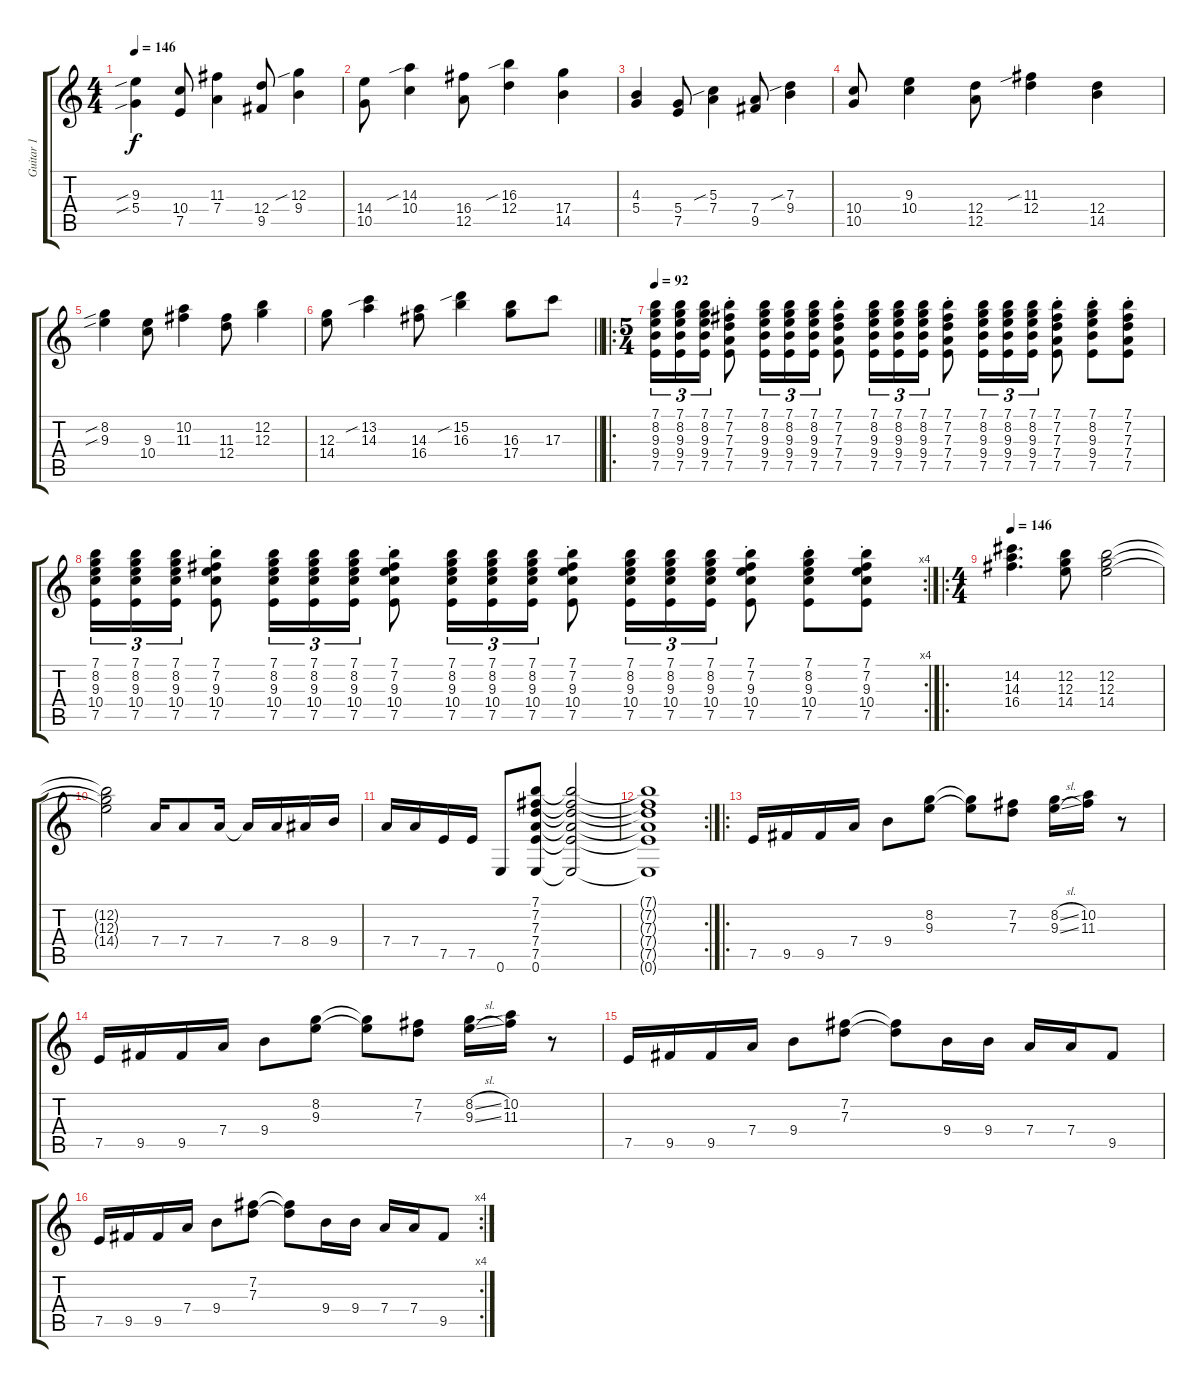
\track ("Guitar 1" "Guitar 1") {instrument overdrivenguitar}
\staff {score tabs}
\tuning (E4 B3 G3 D3 A2 E2) {hide}
\ts (4 4)
\tempo 146
\clef g2
\ks c
(9.3{sib} 5.4{sib}).4{dy f} (10.4 7.5).8 (11.3 7.4).4 (12.4 9.5).8 (12.3{sib} 9.4).4 |
(14.4 10.5).8 (14.3{sib} 10.4).4 (16.4 12.5).8 (16.3{sib} 12.4).4 (17.4 14.5).4 |
(4.3 5.4).4 (5.4 7.5).8 (5.3{sib} 7.4).4 (7.4 9.5).8 (7.3{sib} 9.4).4 |
(10.4 10.5).8 (9.3 10.4).4 (12.4 12.5).8 (11.3{sib} 12.4).4 (12.4 14.5).4 |
(8.2{sib} 9.3{sib}).4 (9.3 10.4).8 (10.2 11.3).4 (11.3 12.4).8 (12.2 12.3).4 |
\barLineRight lightlight
(12.3 14.4).8 (13.2{sib} 14.3).4 (14.3 16.4).8 (15.2{sib} 16.3).4 (16.3 17.4).8 17.3.8 |
\ro
\ts (5 4)
\tempo 92
(7.1 8.2 9.3 9.4 7.5).16{tu (3 2) volume 13} (7.1 8.2 9.3 9.4 7.5).16{tu (3 2)} (7.1 8.2 9.3 9.4 7.5).16{tu (3 2)} (7.1{st} 7.2{st} 7.3{st} 7.4{st} 7.5{st}).8 (7.1 8.2 9.3 9.4 7.5).16{tu (3 2)} (7.1 8.2 9.3 9.4 7.5).16{tu (3 2)} (7.1 8.2 9.3 9.4 7.5).16{tu (3 2)} (7.1{st} 7.2{st} 7.3{st} 7.4{st} 7.5{st}).8 (7.1 8.2 9.3 9.4 7.5).16{tu (3 2)} (7.1 8.2 9.3 9.4 7.5).16{tu (3 2)} (7.1 8.2 9.3 9.4 7.5).16{tu (3 2)} (7.1{st} 7.2{st} 7.3{st} 7.4{st} 7.5{st}).8 (7.1 8.2 9.3 9.4 7.5).16{tu (3 2)} (7.1 8.2 9.3 9.4 7.5).16{tu (3 2)} (7.1 8.2 9.3 9.4 7.5).16{tu (3 2)} (7.1{st} 7.2{st} 7.3{st} 7.4{st} 7.5{st}).8 (7.1{st} 8.2{st} 9.3{st} 9.4{st} 7.5{st}).8 (7.1{st} 7.2{st} 7.3{st} 7.4{st} 7.5{st}).8 |
\rc 4
(7.1 8.2 9.3 10.4 7.5).16{tu (3 2)} (7.1 8.2 9.3 10.4 7.5).16{tu (3 2)} (7.1 8.2 9.3 10.4 7.5).16{tu (3 2)} (7.1{st} 7.2{st} 9.3{st} 10.4{st} 7.5{st}).8 (7.1 8.2 9.3 10.4 7.5).16{tu (3 2)} (7.1 8.2 9.3 10.4 7.5).16{tu (3 2)} (7.1 8.2 9.3 10.4 7.5).16{tu (3 2)} (7.1{st} 7.2{st} 9.3{st} 10.4{st} 7.5{st}).8 (7.1 8.2 9.3 10.4 7.5).16{tu (3 2)} (7.1 8.2 9.3 10.4 7.5).16{tu (3 2)} (7.1 8.2 9.3 10.4 7.5).16{tu (3 2)} (7.1{st} 7.2{st} 9.3{st} 10.4{st} 7.5{st}).8 (7.1 8.2 9.3 10.4 7.5).16{tu (3 2)} (7.1 8.2 9.3 10.4 7.5).16{tu (3 2)} (7.1 8.2 9.3 10.4 7.5).16{tu (3 2)} (7.1{st} 7.2{st} 9.3{st} 10.4{st} 7.5{st}).8 (7.1{st} 8.2{st} 9.3{st} 10.4{st} 7.5{st}).8 (7.1{st} 7.2{st} 9.3{st} 10.4{st} 7.5{st}).8 |
\ro
\ts (4 4)
\tempo 146
(14.2 14.3 16.4).4{d} (12.2 12.3 14.4).8 (12.2 12.3 14.4).2 |
(12.2{t} 12.3{t} 14.4{t}).2 7.4.16 7.4.8 7.4.16 7.4{t}.16 7.4.16 8.4.16 9.4.16 |
7.4.16 7.4.16 7.5.16 7.5.16 0.6.8 (7.1 7.2 7.3 7.4 7.5 0.6).8 (7.1{t} 7.2{t} 7.3{t} 7.4{t} 7.5{t} 0.6{t}).2 |
\rc 2
(7.1{t} 7.2{t} 7.3{t} 7.4{t} 7.5{t} 0.6{t}).1 |
\ro
7.5.16 9.5.16 9.5.16 7.4.16 9.4.8 (8.2 9.3).8 (8.2{t} 9.3{t}).8 (7.2 7.3).8 (8.2{sl} 9.3{sl}).16 (10.2 11.3).16 r.8 |
7.5.16 9.5.16 9.5.16 7.4.16 9.4.8 (8.2 9.3).8 (8.2{t} 9.3{t}).8 (7.2 7.3).8 (8.2{sl} 9.3{sl}).16 (10.2 11.3).16 r.8 |
7.5.16 9.5.16 9.5.16 7.4.16 9.4.8 (7.2 7.3).8 (7.2{t} 7.3{t}).8 9.4.16 9.4.16 7.4.16 7.4.16 9.5.8 |
\rc 4
7.5.16 9.5.16 9.5.16 7.4.16 9.4.8 (7.2 7.3).8 (7.2{t} 7.3{t}).8 9.4.16 9.4.16 7.4.16 7.4.16 9.5.8
